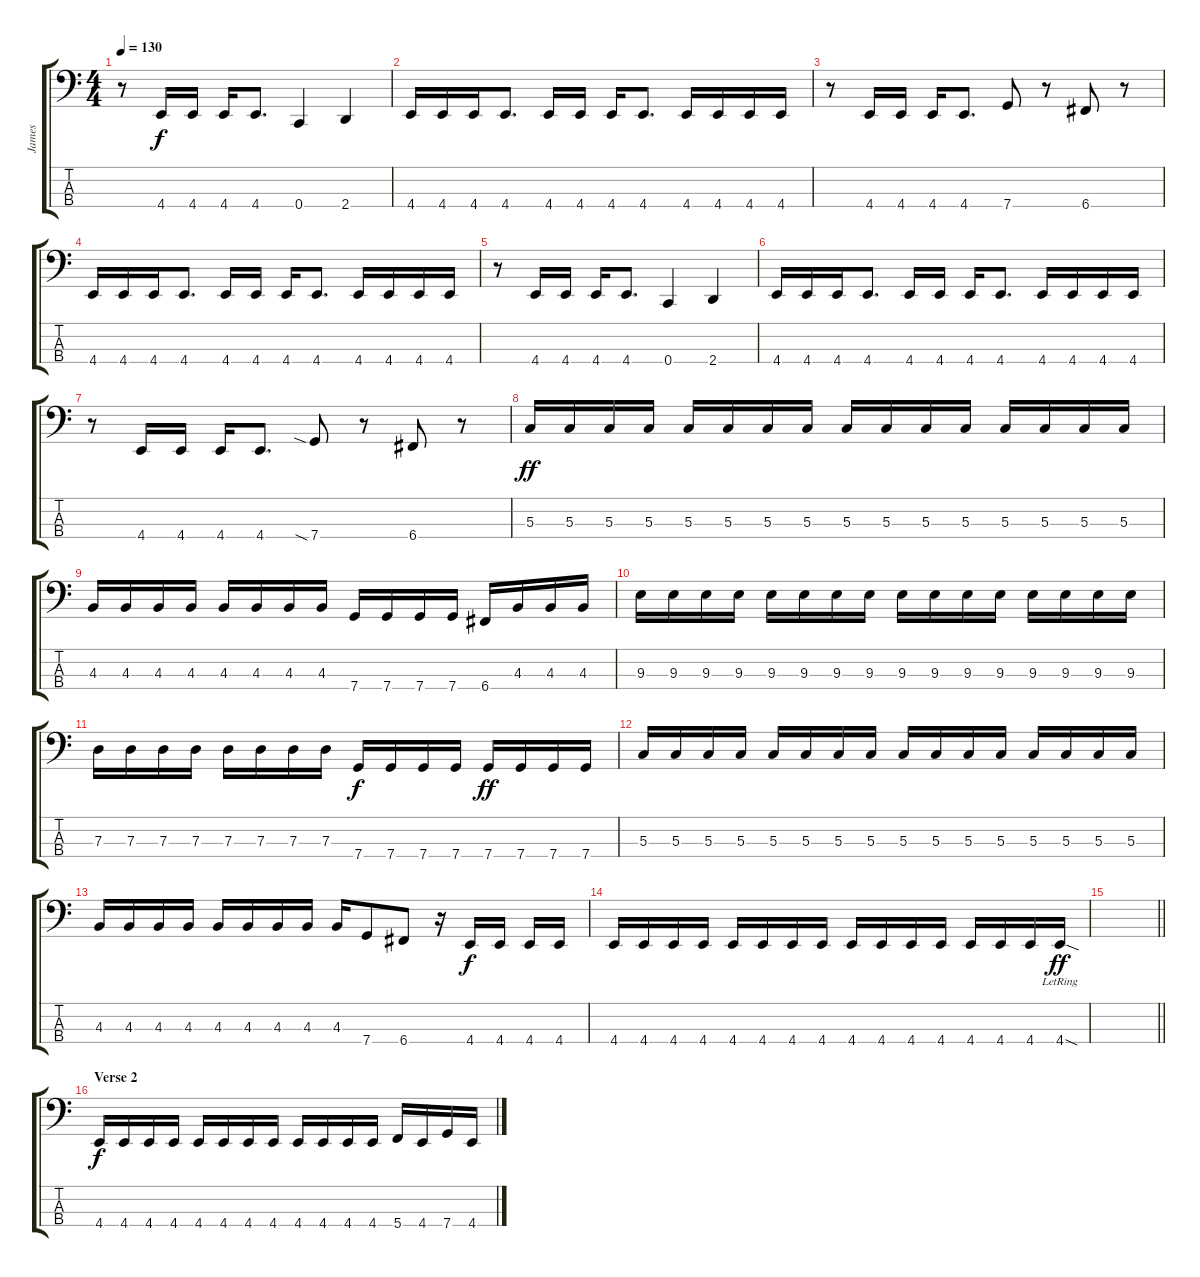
\track ("James" "James") {instrument electricbasspick}
\staff {score tabs}
\tuning (F2 C2 G1 C1) {hide}
\ts (4 4)
\tempo 130
\clef f4
\ks c
r.8{dy f} 4.4.16 4.4.16 4.4.16 4.4.8{d} 0.4.4 2.4.4 |
4.4.16 4.4.16 4.4.16 4.4.8{d} 4.4.16 4.4.16 4.4.16 4.4.8{d} 4.4.16 4.4.16 4.4.16 4.4.16 |
r.8 4.4.16 4.4.16 4.4.16 4.4.8{d} 7.4.8 r.8 6.4.8 r.8 |
4.4.16 4.4.16 4.4.16 4.4.8{d} 4.4.16 4.4.16 4.4.16 4.4.8{d} 4.4.16 4.4.16 4.4.16 4.4.16 |
r.8 4.4.16 4.4.16 4.4.16 4.4.8{d} 0.4.4 2.4.4 |
4.4.16 4.4.16 4.4.16 4.4.8{d} 4.4.16 4.4.16 4.4.16 4.4.8{d} 4.4.16 4.4.16 4.4.16 4.4.16 |
r.8 4.4.16 4.4.16 4.4.16 4.4.8{d} 7.4{sia}.8 r.8 6.4.8 r.8 |
5.3.16{dy ff} 5.3.16 5.3.16 5.3.16 5.3.16 5.3.16 5.3.16 5.3.16 5.3.16 5.3.16 5.3.16 5.3.16 5.3.16 5.3.16 5.3.16 5.3.16 |
4.3.16 4.3.16 4.3.16 4.3.16 4.3.16 4.3.16 4.3.16 4.3.16 7.4.16 7.4.16 7.4.16 7.4.16 6.4.16 4.3.16 4.3.16 4.3.16 |
9.3.16 9.3.16 9.3.16 9.3.16 9.3.16 9.3.16 9.3.16 9.3.16 9.3.16 9.3.16 9.3.16 9.3.16 9.3.16 9.3.16 9.3.16 9.3.16 |
7.3.16 7.3.16 7.3.16 7.3.16 7.3.16 7.3.16 7.3.16 7.3.16 7.4.16{dy f} 7.4.16 7.4.16 7.4.16 7.4.16{dy ff} 7.4.16 7.4.16 7.4.16 |
5.3.16 5.3.16 5.3.16 5.3.16 5.3.16 5.3.16 5.3.16 5.3.16 5.3.16 5.3.16 5.3.16 5.3.16 5.3.16 5.3.16 5.3.16 5.3.16 |
4.3.16 4.3.16 4.3.16 4.3.16 4.3.16 4.3.16 4.3.16 4.3.16 4.3.16 7.4.8 6.4.8 r.16 4.4.16{dy f} 4.4.16 4.4.16 4.4.16 |
4.4.16 4.4.16 4.4.16 4.4.16 4.4.16 4.4.16 4.4.16 4.4.16 4.4.16 4.4.16 4.4.16 4.4.16 4.4.16 4.4.16 4.4.16 4.4{sod lr}.16{dy ff} |
\barLineRight lightlight
|
\section ("" "Verse 2")
4.4.16{dy f} 4.4.16 4.4.16 4.4.16 4.4.16 4.4.16 4.4.16 4.4.16 4.4.16 4.4.16 4.4.16 4.4.16 5.4.16 4.4.16 7.4.16 4.4.16
